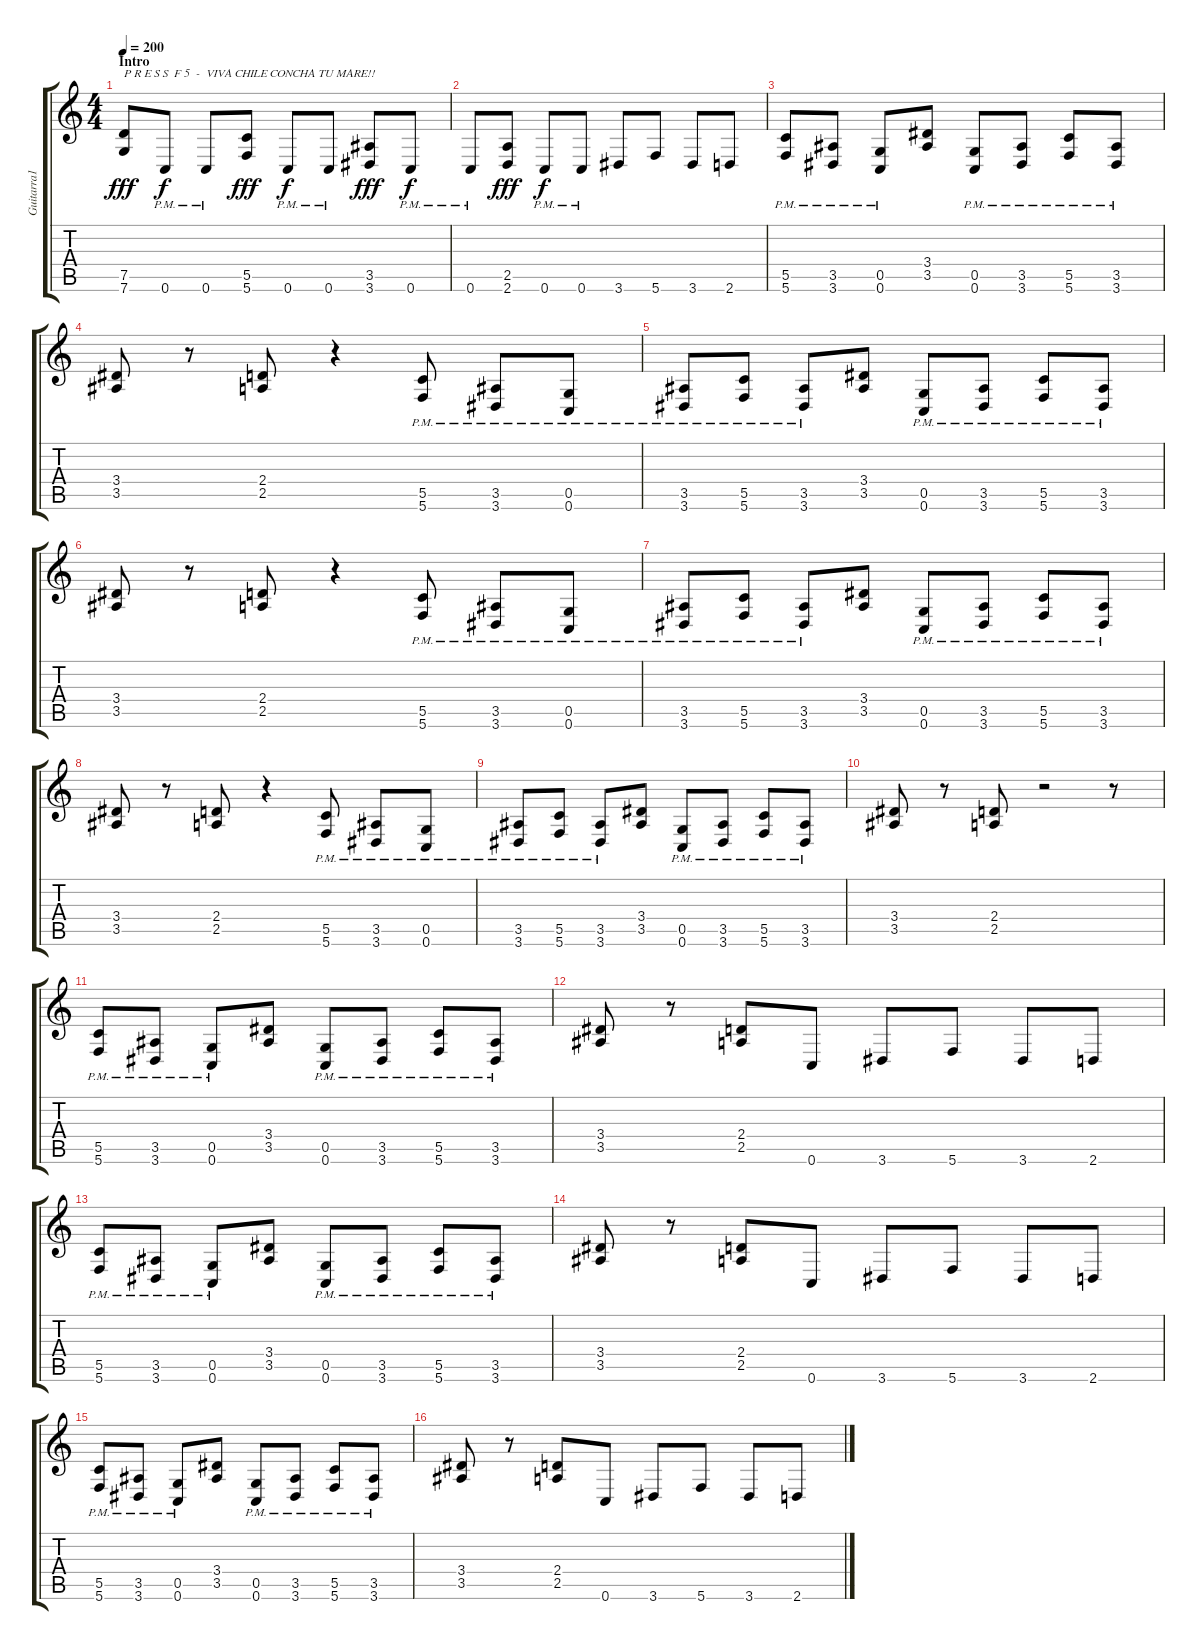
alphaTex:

\track ("Guitarra1" "Guitarra1") {instrument distortionguitar}
\staff {score tabs}
\tuning (D4 A3 F3 C3 G2 C2) {hide}
\ts (4 4)
\section ("" "Intro")
\tempo 200
\clef g2
\ks c
(7.5 7.6).8{txt "P R E S S  F 5  -  VIVA CHILE CONCHA TU MARE!!" dy fff instrument distortionguitar} 0.6{pm}.8{dy f} 0.6{pm}.8 (5.5 5.6).8{dy fff} 0.6{pm}.8{dy f} 0.6{pm}.8 (3.5 3.6).8{dy fff} 0.6{pm}.8{dy f} |
0.6{pm}.8 (2.5 2.6).8{dy fff} 0.6{pm}.8{dy f} 0.6{pm}.8 3.6.8 5.6.8 3.6.8 2.6.8 |
(5.5{pm} 5.6{pm}).8 (3.5{pm} 3.6{pm}).8 (0.5{pm} 0.6{pm}).8 (3.4 3.5).8 (0.5{pm} 0.6{pm}).8 (3.5{pm} 3.6{pm}).8 (5.5{pm} 5.6{pm}).8 (3.5{pm} 3.6{pm}).8 |
(3.4 3.5).8 r.8 (2.4 2.5).8 r.4 (5.5{pm} 5.6{pm}).8 (3.5{pm} 3.6{pm}).8 (0.5{pm} 0.6{pm}).8 |
(3.5{pm} 3.6{pm}).8 (5.5{pm} 5.6{pm}).8 (3.5{pm} 3.6{pm}).8 (3.4 3.5).8 (0.5{pm} 0.6{pm}).8 (3.5{pm} 3.6{pm}).8 (5.5{pm} 5.6{pm}).8 (3.5{pm} 3.6{pm}).8 |
(3.4 3.5).8 r.8 (2.4 2.5).8 r.4 (5.5{pm} 5.6{pm}).8 (3.5{pm} 3.6{pm}).8 (0.5{pm} 0.6{pm}).8 |
(3.5{pm} 3.6{pm}).8 (5.5{pm} 5.6{pm}).8 (3.5{pm} 3.6{pm}).8 (3.4 3.5).8 (0.5{pm} 0.6{pm}).8 (3.5{pm} 3.6{pm}).8 (5.5{pm} 5.6{pm}).8 (3.5{pm} 3.6{pm}).8 |
(3.4 3.5).8 r.8 (2.4 2.5).8 r.4 (5.5{pm} 5.6{pm}).8 (3.5{pm} 3.6{pm}).8 (0.5{pm} 0.6{pm}).8 |
(3.5{pm} 3.6{pm}).8 (5.5{pm} 5.6{pm}).8 (3.5{pm} 3.6{pm}).8 (3.4 3.5).8 (0.5{pm} 0.6{pm}).8 (3.5{pm} 3.6{pm}).8 (5.5{pm} 5.6{pm}).8 (3.5{pm} 3.6{pm}).8 |
(3.4 3.5).8 r.8 (2.4 2.5).8 r.2 r.8 |
(5.5{pm} 5.6{pm}).8 (3.5{pm} 3.6{pm}).8 (0.5{pm} 0.6{pm}).8 (3.4 3.5).8 (0.5{pm} 0.6{pm}).8 (3.5{pm} 3.6{pm}).8 (5.5{pm} 5.6{pm}).8 (3.5{pm} 3.6{pm}).8 |
(3.4 3.5).8 r.8 (2.4 2.5).8 0.6.8 3.6.8 5.6.8 3.6.8 2.6.8 |
(5.5{pm} 5.6{pm}).8 (3.5{pm} 3.6{pm}).8 (0.5{pm} 0.6{pm}).8 (3.4 3.5).8 (0.5{pm} 0.6{pm}).8 (3.5{pm} 3.6{pm}).8 (5.5{pm} 5.6{pm}).8 (3.5{pm} 3.6{pm}).8 |
(3.4 3.5).8 r.8 (2.4 2.5).8 0.6.8 3.6.8 5.6.8 3.6.8 2.6.8 |
(5.5{pm} 5.6{pm}).8 (3.5{pm} 3.6{pm}).8 (0.5{pm} 0.6{pm}).8 (3.4 3.5).8 (0.5{pm} 0.6{pm}).8 (3.5{pm} 3.6{pm}).8 (5.5{pm} 5.6{pm}).8 (3.5{pm} 3.6{pm}).8 |
(3.4 3.5).8 r.8 (2.4 2.5).8 0.6.8 3.6.8 5.6.8 3.6.8 2.6.8
